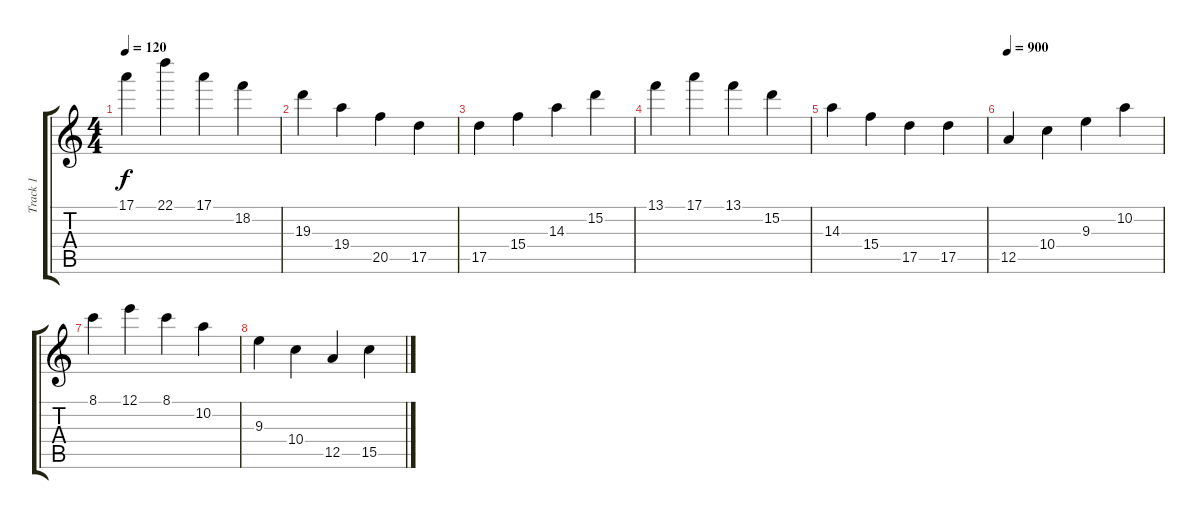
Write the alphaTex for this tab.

\track ("Track 1" "Track 1") {instrument overdrivenguitar}
\staff {score tabs}
\tuning (E4 B3 G3 D3 A2 E2) {hide}
\ts (4 4)
\tempo 120
\clef g2
\ks c
17.1.4{dy f} 22.1.4 17.1.4 18.2.4 |
19.3.4 19.4.4 20.5.4 17.5.4 |
17.5.4 15.4.4 14.3.4 15.2.4 |
13.1.4 17.1.4 13.1.4 15.2.4 |
14.3.4 15.4.4 17.5.4 17.5.4 |
\tempo 900
12.5.4 10.4.4 9.3.4 10.2.4 |
8.1.4 12.1.4 8.1.4 10.2.4 |
9.3.4 10.4.4 12.5.4 15.5.4
